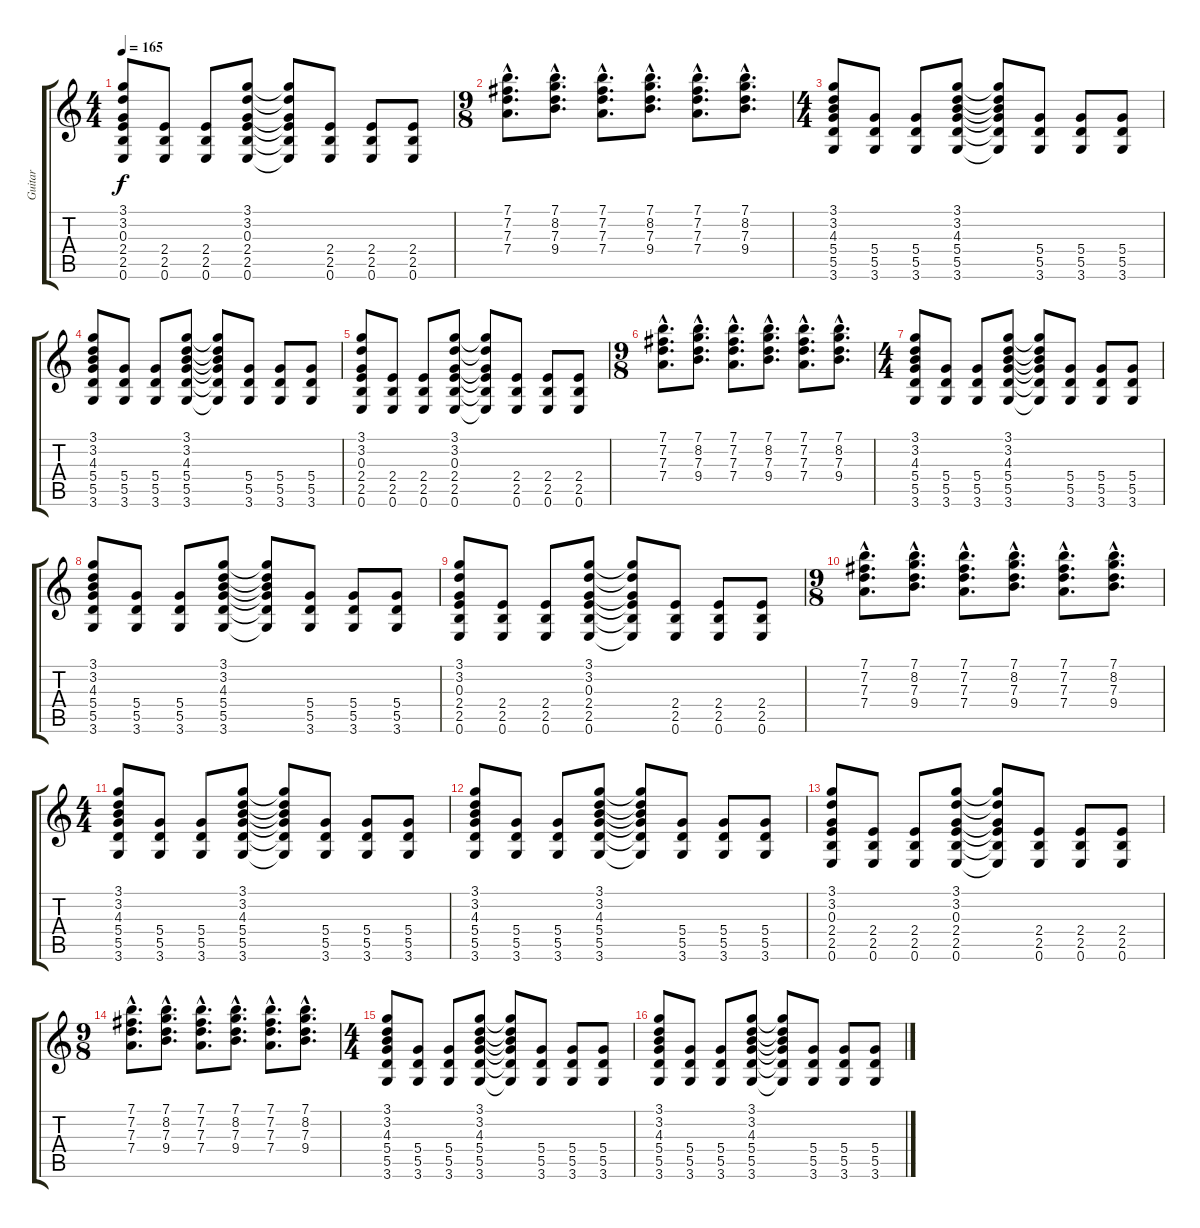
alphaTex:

\track ("Guitar" "Guitar") {instrument distortionguitar}
\staff {score tabs}
\tuning (E4 B3 G3 D3 A2 E2) {hide}
\ts (4 4)
\tempo 165
\clef g2
\ks c
(3.1 3.2 0.3 2.4 2.5 0.6).8{dy f} (2.4 2.5 0.6).8 (2.4 2.5 0.6).8 (3.1 3.2 0.3 2.4 2.5 0.6).8 (3.1{t} 3.2{t} 0.3{t} 2.4{t} 2.5{t} 0.6{t}).8 (2.4 2.5 0.6).8 (2.4 2.5 0.6).8 (2.4 2.5 0.6).8 |
\ts (9 8)
(7.1{hac} 7.2{hac} 7.3{hac} 7.4{hac}).8{d} (7.1{hac} 8.2{hac} 7.3{hac} 9.4{hac}).8{d} (7.1{hac} 7.2{hac} 7.3{hac} 7.4{hac}).8{d} (7.1{hac} 8.2{hac} 7.3{hac} 9.4{hac}).8{d} (7.1{hac} 7.2{hac} 7.3{hac} 7.4{hac}).8{d} (7.1{hac} 8.2{hac} 7.3{hac} 9.4{hac}).8{d} |
\ts (4 4)
(3.1 3.2 4.3 5.4 5.5 3.6).8 (5.4 5.5 3.6).8 (5.4 5.5 3.6).8 (3.1 3.2 4.3 5.4 5.5 3.6).8 (3.1{t} 3.2{t} 4.3{t} 5.4{t} 5.5{t} 3.6{t}).8 (5.4 5.5 3.6).8 (5.4 5.5 3.6).8 (5.4 5.5 3.6).8 |
(3.1 3.2 4.3 5.4 5.5 3.6).8 (5.4 5.5 3.6).8 (5.4 5.5 3.6).8 (3.1 3.2 4.3 5.4 5.5 3.6).8 (3.1{t} 3.2{t} 4.3{t} 5.4{t} 5.5{t} 3.6{t}).8 (5.4 5.5 3.6).8 (5.4 5.5 3.6).8 (5.4 5.5 3.6).8 |
(3.1 3.2 0.3 2.4 2.5 0.6).8 (2.4 2.5 0.6).8 (2.4 2.5 0.6).8 (3.1 3.2 0.3 2.4 2.5 0.6).8 (3.1{t} 3.2{t} 0.3{t} 2.4{t} 2.5{t} 0.6{t}).8 (2.4 2.5 0.6).8 (2.4 2.5 0.6).8 (2.4 2.5 0.6).8 |
\ts (9 8)
(7.1{hac} 7.2{hac} 7.3{hac} 7.4{hac}).8{d} (7.1{hac} 8.2{hac} 7.3{hac} 9.4{hac}).8{d} (7.1{hac} 7.2{hac} 7.3{hac} 7.4{hac}).8{d} (7.1{hac} 8.2{hac} 7.3{hac} 9.4{hac}).8{d} (7.1{hac} 7.2{hac} 7.3{hac} 7.4{hac}).8{d} (7.1{hac} 8.2{hac} 7.3{hac} 9.4{hac}).8{d} |
\ts (4 4)
(3.1 3.2 4.3 5.4 5.5 3.6).8 (5.4 5.5 3.6).8 (5.4 5.5 3.6).8 (3.1 3.2 4.3 5.4 5.5 3.6).8 (3.1{t} 3.2{t} 4.3{t} 5.4{t} 5.5{t} 3.6{t}).8 (5.4 5.5 3.6).8 (5.4 5.5 3.6).8 (5.4 5.5 3.6).8 |
(3.1 3.2 4.3 5.4 5.5 3.6).8 (5.4 5.5 3.6).8 (5.4 5.5 3.6).8 (3.1 3.2 4.3 5.4 5.5 3.6).8 (3.1{t} 3.2{t} 4.3{t} 5.4{t} 5.5{t} 3.6{t}).8 (5.4 5.5 3.6).8 (5.4 5.5 3.6).8 (5.4 5.5 3.6).8 |
(3.1 3.2 0.3 2.4 2.5 0.6).8 (2.4 2.5 0.6).8 (2.4 2.5 0.6).8 (3.1 3.2 0.3 2.4 2.5 0.6).8 (3.1{t} 3.2{t} 0.3{t} 2.4{t} 2.5{t} 0.6{t}).8 (2.4 2.5 0.6).8 (2.4 2.5 0.6).8 (2.4 2.5 0.6).8 |
\ts (9 8)
(7.1{hac} 7.2{hac} 7.3{hac} 7.4{hac}).8{d} (7.1{hac} 8.2{hac} 7.3{hac} 9.4{hac}).8{d} (7.1{hac} 7.2{hac} 7.3{hac} 7.4{hac}).8{d} (7.1{hac} 8.2{hac} 7.3{hac} 9.4{hac}).8{d} (7.1{hac} 7.2{hac} 7.3{hac} 7.4{hac}).8{d} (7.1{hac} 8.2{hac} 7.3{hac} 9.4{hac}).8{d} |
\ts (4 4)
(3.1 3.2 4.3 5.4 5.5 3.6).8 (5.4 5.5 3.6).8 (5.4 5.5 3.6).8 (3.1 3.2 4.3 5.4 5.5 3.6).8 (3.1{t} 3.2{t} 4.3{t} 5.4{t} 5.5{t} 3.6{t}).8 (5.4 5.5 3.6).8 (5.4 5.5 3.6).8 (5.4 5.5 3.6).8 |
(3.1 3.2 4.3 5.4 5.5 3.6).8 (5.4 5.5 3.6).8 (5.4 5.5 3.6).8 (3.1 3.2 4.3 5.4 5.5 3.6).8 (3.1{t} 3.2{t} 4.3{t} 5.4{t} 5.5{t} 3.6{t}).8 (5.4 5.5 3.6).8 (5.4 5.5 3.6).8 (5.4 5.5 3.6).8 |
(3.1 3.2 0.3 2.4 2.5 0.6).8 (2.4 2.5 0.6).8 (2.4 2.5 0.6).8 (3.1 3.2 0.3 2.4 2.5 0.6).8 (3.1{t} 3.2{t} 0.3{t} 2.4{t} 2.5{t} 0.6{t}).8 (2.4 2.5 0.6).8 (2.4 2.5 0.6).8 (2.4 2.5 0.6).8 |
\ts (9 8)
(7.1{hac} 7.2{hac} 7.3{hac} 7.4{hac}).8{d} (7.1{hac} 8.2{hac} 7.3{hac} 9.4{hac}).8{d} (7.1{hac} 7.2{hac} 7.3{hac} 7.4{hac}).8{d} (7.1{hac} 8.2{hac} 7.3{hac} 9.4{hac}).8{d} (7.1{hac} 7.2{hac} 7.3{hac} 7.4{hac}).8{d} (7.1{hac} 8.2{hac} 7.3{hac} 9.4{hac}).8{d} |
\ts (4 4)
(3.1 3.2 4.3 5.4 5.5 3.6).8 (5.4 5.5 3.6).8 (5.4 5.5 3.6).8 (3.1 3.2 4.3 5.4 5.5 3.6).8 (3.1{t} 3.2{t} 4.3{t} 5.4{t} 5.5{t} 3.6{t}).8 (5.4 5.5 3.6).8 (5.4 5.5 3.6).8 (5.4 5.5 3.6).8 |
(3.1 3.2 4.3 5.4 5.5 3.6).8 (5.4 5.5 3.6).8 (5.4 5.5 3.6).8 (3.1 3.2 4.3 5.4 5.5 3.6).8 (3.1{t} 3.2{t} 4.3{t} 5.4{t} 5.5{t} 3.6{t}).8 (5.4 5.5 3.6).8 (5.4 5.5 3.6).8 (5.4 5.5 3.6).8
